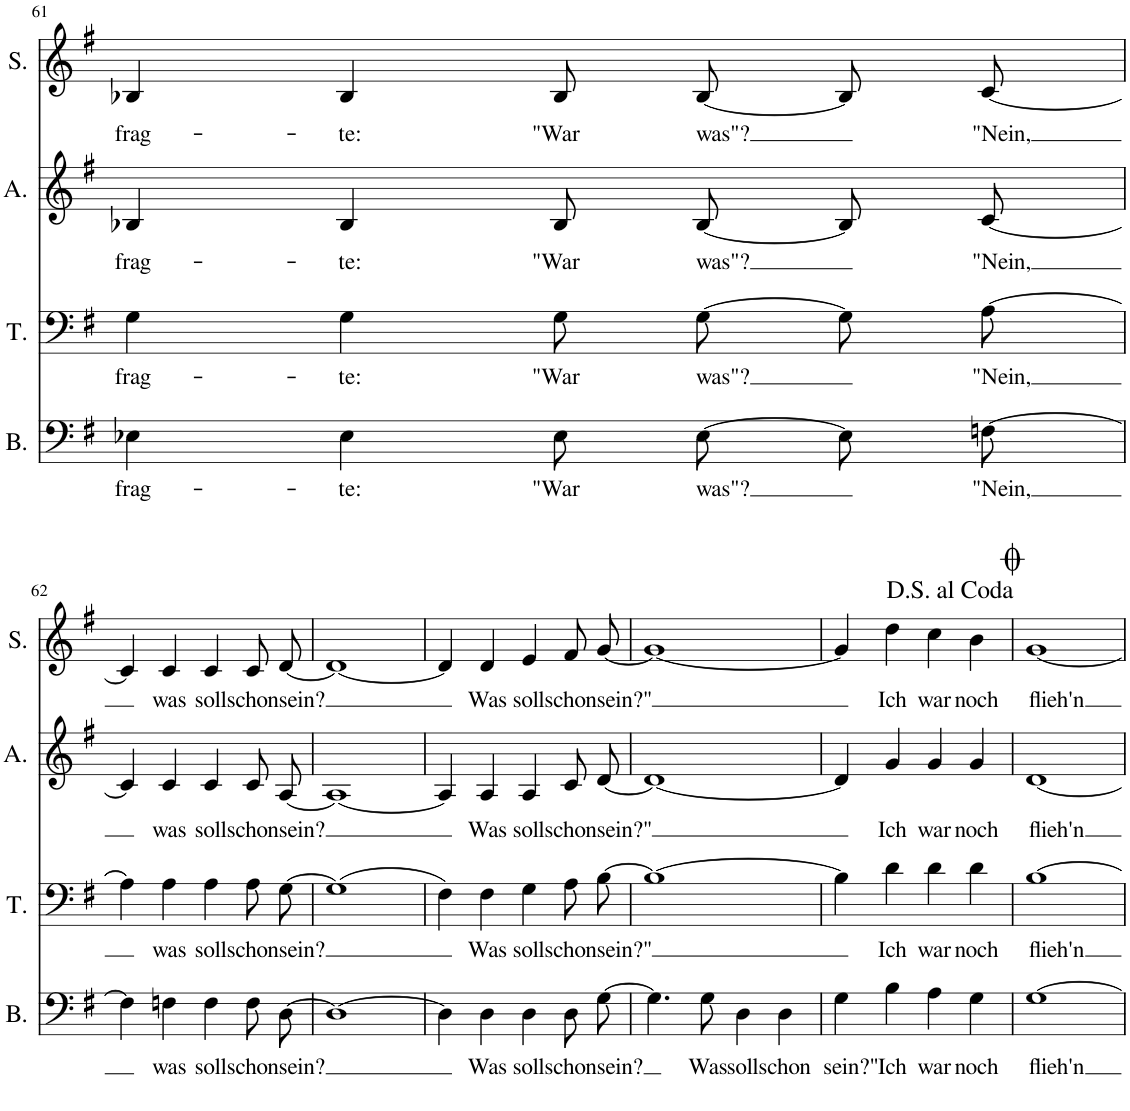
**kern	**text	**kern	**text	**kern	**text	**kern	**text
*part4	*part4	*part3	*part3	*part2	*part2	*part1	*part1
*staff4	*staff4	*staff3	*staff3	*staff2	*staff2	*staff1	*staff1
*I"Bass	*	*I"Tenor	*	*I"Alto	*	*I"Soprano	*
*I'B.	*	*I'T.	*	*I'A.	*	*I'S.	*
!!LO:PB:g=z
*clefF4	*	*clefF4	*	*clefG2	*	*clefG2	*
*k[f#]	*	*k[f#]	*	*k[f#]	*	*k[f#]	*
=61	=61	=61	=61	=61	=61	=61	=61
!	!LO:LY:b	!	!LO:LY:b	!	!LO:LY:b	!	!LO:LY:b
4E-X\	frag-	4G\	frag-	4B-X/	frag-	4B-X/	frag-
!	!LO:LY:b	!	!LO:LY:b	!	!LO:LY:b	!	!LO:LY:b
4E-\	-te:	4G\	-te:	4B-/	-te:	4B-/	-te:
!	!LO:LY:b	!	!LO:LY:b	!	!LO:LY:b	!	!LO:LY:b
8E-\	"War	8G\	"War	8B-/	"War	8B-/	"War
!	!LO:LY:b	!	!LO:LY:b	!	!LO:LY:b	!	!LO:LY:b
[8E-\	was"?	[8G\	was"?	[8B-/	was"?	[8B-/	was"?
8E-\]	.	8G\]	.	8B-/]	.	8B-/]	.
!	!LO:LY:b	!	!LO:LY:b	!	!LO:LY:b	!	!LO:LY:b
[8Fn\	"Nein,	[8A\	"Nein,	[8c/	"Nein,	[8c/	"Nein,
!!LO:LB:g=z
=62	=62	=62	=62	=62	=62	=62	=62
4F\]	.	4A\]	.	4c/]	.	4c/]	.
!	!LO:LY:b	!	!LO:LY:b	!	!LO:LY:b	!	!LO:LY:b
4Fn\	was	4A\	was	4c/	was	4c/	was
!	!LO:LY:b	!	!LO:LY:b	!	!LO:LY:b	!	!LO:LY:b
4F\	soll	4A\	soll	4c/	soll	4c/	soll
!	!LO:LY:b	!	!LO:LY:b	!	!LO:LY:b	!	!LO:LY:b
8F\	schon	8A\	schon	8c/	schon	8c/	schon
!	!LO:LY:b	!	!LO:LY:b	!	!LO:LY:b	!	!LO:LY:b
[8D\	sein?	[8G\	sein?	[8A/	sein?	[8d/	sein?
=63	=63	=63	=63	=63	=63	=63	=63
1D_	.	(1G]	.	1A_	.	1d_	.
=64	=64	=64	=64	=64	=64	=64	=64
4D\]	.	4F#\)	.	4A/]	.	4d/]	.
!	!LO:LY:b	!	!LO:LY:b	!	!LO:LY:b	!	!LO:LY:b
4D\	Was	4F#\	Was	4A/	Was	4d/	Was
!	!LO:LY:b	!	!LO:LY:b	!	!LO:LY:b	!	!LO:LY:b
4D\	soll	4G\	soll	4A/	soll	4e/	soll
!	!LO:LY:b	!	!LO:LY:b	!	!LO:LY:b	!	!LO:LY:b
8D\	schon	8A\	schon	8c/	schon	8f#/	schon
!	!LO:LY:b	!	!LO:LY:b	!	!LO:LY:b	!	!LO:LY:b
[8G\	sein?	[8B\	sein?"	[8d/	sein?"	[8g/	sein?"
=65	=65	=65	=65	=65	=65	=65	=65
4.G\]	.	1B_	.	1d_	.	1g_	.
!	!LO:LY:b	!	!	!	!	!	!
8G\	Was	.	.	.	.	.	.
!	!LO:LY:b	!	!	!	!	!	!
4D\	soll	.	.	.	.	.	.
!	!LO:LY:b	!	!	!	!	!	!
4D\	schon	.	.	.	.	.	.
=66	=66	=66	=66	=66	=66	=66	=66
!	!LO:LY:b	!	!	!	!	!	!
4G\	sein?"	4B\]	.	4d/]	.	4g/]	.
!	!LO:LY:b	!	!LO:LY:b	!	!LO:LY:b	!	!LO:LY:b
4B\	Ich	4d\	Ich	4g/	Ich	4dd\	Ich
!	!LO:LY:b	!	!LO:LY:b	!	!LO:LY:b	!	!LO:LY:b
4A\	war	4d\	war	4g/	war	4cc\	war
!	!LO:LY:b	!	!LO:LY:b	!	!LO:LY:b	!	!LO:LY:b
4G\	noch	4d\	noch	4g/	noch	4b\	noch
=67	=67	=67	=67	=67	=67	=67	=67
!	!LO:LY:b	!	!LO:LY:b	!	!LO:LY:b	!	!LO:LY:b
[1G	flieh'n	[1B	flieh'n	[1d	flieh'n	[1g	flieh'n
=	=	=	=	=	=	=	=
*-	*-	*-	*-	*-	*-	*-	*-
